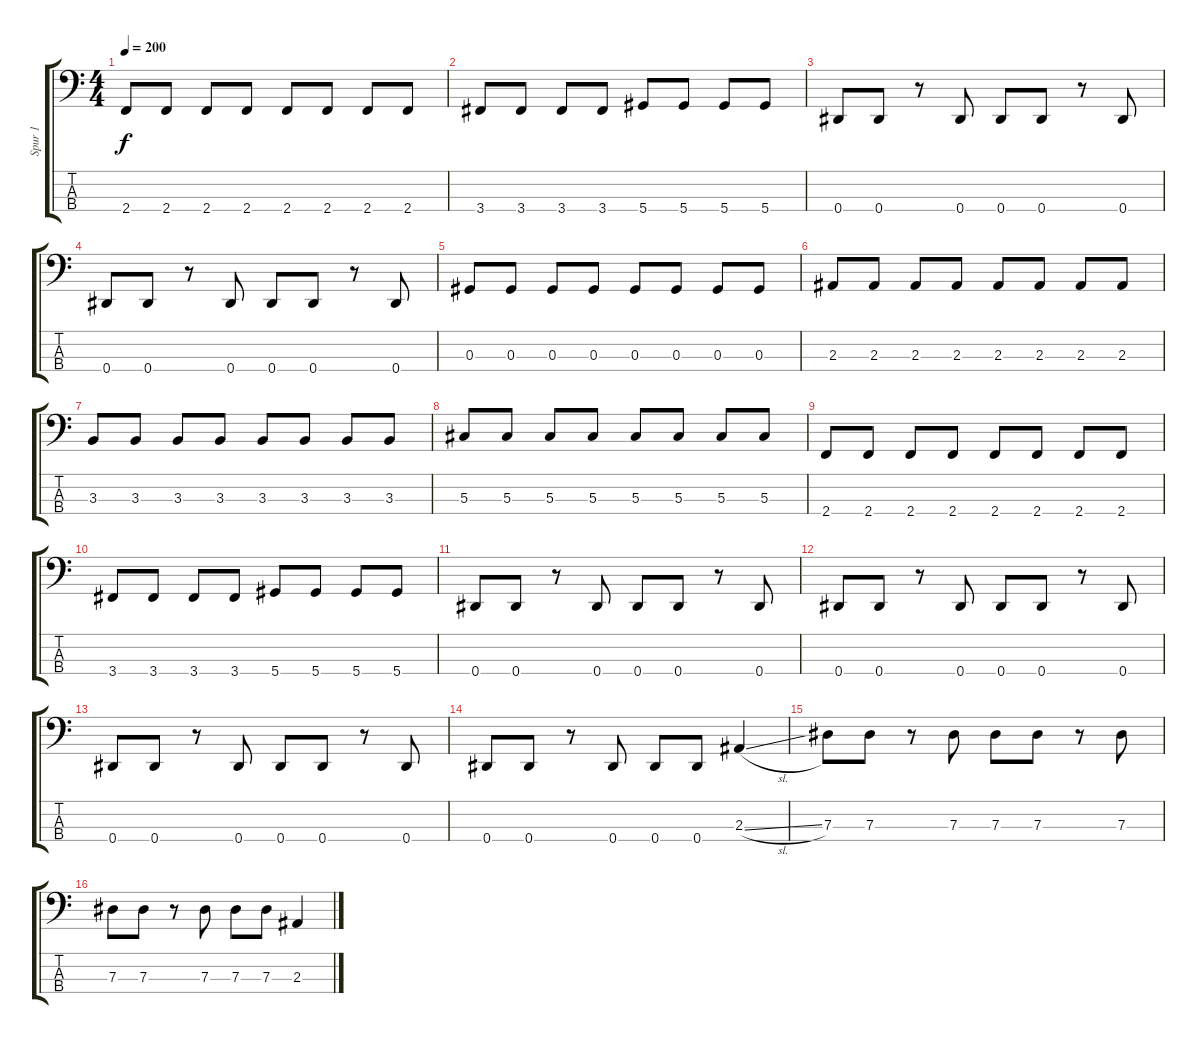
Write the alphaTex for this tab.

\track ("Spur 1" "Spur 1") {instrument electricbassfinger}
\staff {score tabs}
\tuning (Gb2 Db2 Ab1 Eb1) {hide}
\ts (4 4)
\tempo 200
\clef f4
\ks c
2.4.8{dy f} 2.4.8 2.4.8 2.4.8 2.4.8 2.4.8 2.4.8 2.4.8 |
3.4.8 3.4.8 3.4.8 3.4.8 5.4.8 5.4.8 5.4.8 5.4.8 |
0.4.8 0.4.8 r.8 0.4.8 0.4.8 0.4.8 r.8 0.4.8 |
0.4.8 0.4.8 r.8 0.4.8 0.4.8 0.4.8 r.8 0.4.8 |
0.3.8 0.3.8 0.3.8 0.3.8 0.3.8 0.3.8 0.3.8 0.3.8 |
2.3.8 2.3.8 2.3.8 2.3.8 2.3.8 2.3.8 2.3.8 2.3.8 |
3.3.8 3.3.8 3.3.8 3.3.8 3.3.8 3.3.8 3.3.8 3.3.8 |
5.3.8 5.3.8 5.3.8 5.3.8 5.3.8 5.3.8 5.3.8 5.3.8 |
2.4.8 2.4.8 2.4.8 2.4.8 2.4.8 2.4.8 2.4.8 2.4.8 |
3.4.8 3.4.8 3.4.8 3.4.8 5.4.8 5.4.8 5.4.8 5.4.8 |
0.4.8 0.4.8 r.8 0.4.8 0.4.8 0.4.8 r.8 0.4.8 |
0.4.8 0.4.8 r.8 0.4.8 0.4.8 0.4.8 r.8 0.4.8 |
0.4.8 0.4.8 r.8 0.4.8 0.4.8 0.4.8 r.8 0.4.8 |
0.4.8 0.4.8 r.8 0.4.8 0.4.8 0.4.8 2.3{sl}.4 |
7.3.8 7.3.8 r.8 7.3.8 7.3.8 7.3.8 r.8 7.3.8 |
7.3.8 7.3.8 r.8 7.3.8 7.3.8 7.3.8 2.3{sl}.4
